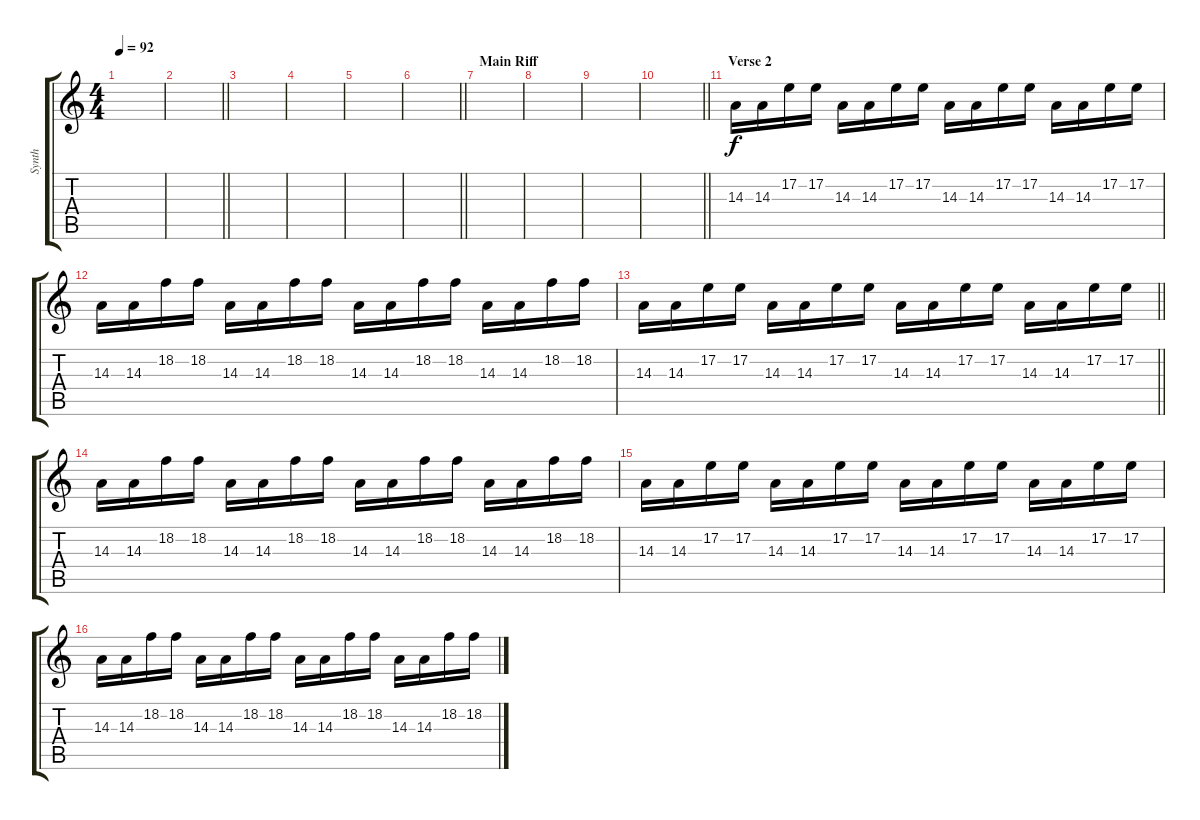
\track ("Synth" "Synth") {instrument celesta}
\staff {score tabs}
\tuning (E4 B3 G3 D3 A2 E2) {hide}
\ts (4 4)
\tempo 92
\clef g2
\ks c
|
\barLineRight lightlight
|
\section ("" "")
|
|
|
\barLineRight lightlight
|
\section ("" "Main Riff")
|
|
|
\barLineRight lightlight
|
\section ("" "Verse 2")
14.3.16 14.3.16 17.2.16 17.2.16 14.3.16 14.3.16 17.2.16 17.2.16 14.3.16 14.3.16 17.2.16 17.2.16 14.3.16 14.3.16 17.2.16 17.2.16 |
14.3.16 14.3.16 18.2.16 18.2.16 14.3.16 14.3.16 18.2.16 18.2.16 14.3.16 14.3.16 18.2.16 18.2.16 14.3.16 14.3.16 18.2.16 18.2.16 |
\barLineRight lightlight
14.3.16 14.3.16 17.2.16 17.2.16 14.3.16 14.3.16 17.2.16 17.2.16 14.3.16 14.3.16 17.2.16 17.2.16 14.3.16 14.3.16 17.2.16 17.2.16 |
\section ("" "")
14.3.16 14.3.16 18.2.16 18.2.16 14.3.16 14.3.16 18.2.16 18.2.16 14.3.16 14.3.16 18.2.16 18.2.16 14.3.16 14.3.16 18.2.16 18.2.16 |
14.3.16 14.3.16 17.2.16 17.2.16 14.3.16 14.3.16 17.2.16 17.2.16 14.3.16 14.3.16 17.2.16 17.2.16 14.3.16 14.3.16 17.2.16 17.2.16 |
14.3.16 14.3.16 18.2.16 18.2.16 14.3.16 14.3.16 18.2.16 18.2.16 14.3.16 14.3.16 18.2.16 18.2.16 14.3.16 14.3.16 18.2.16 18.2.16
